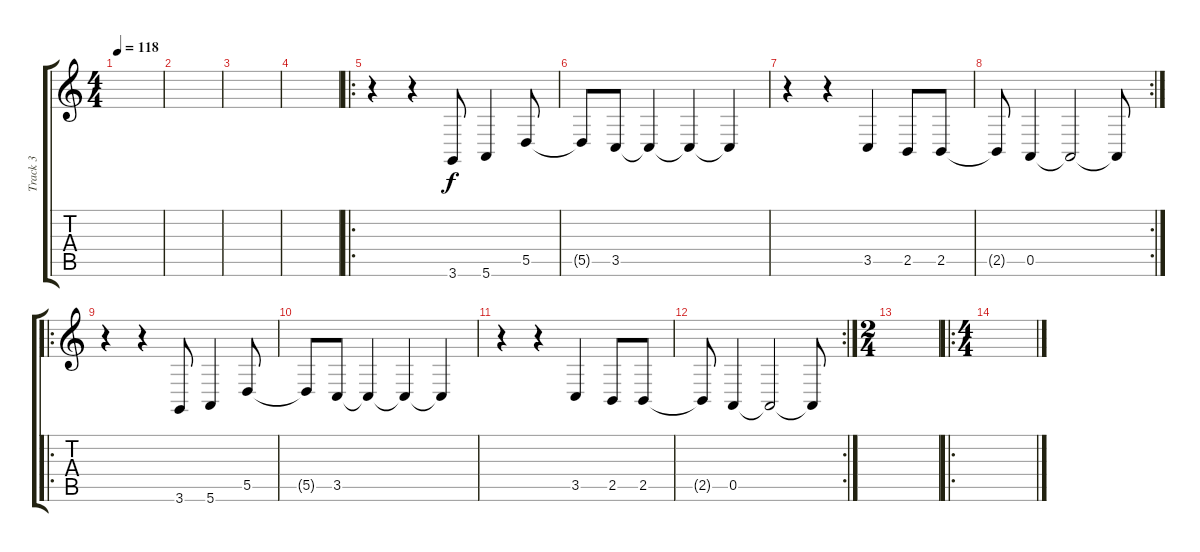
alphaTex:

\track ("Track 3" "Track 3") {instrument lead1square}
\staff {score tabs}
\tuning (E4 B3 G3 D3 A2 E2) {hide}
\ts (4 4)
\tempo 118
\clef g2
\ks c
|
|
|
|
\ro
r.4 r.4 3.6.8 5.6.4 5.5.8 |
5.5{t}.8 3.5.8 3.5{t}.4 3.5{t}.4 3.5{t}.4 |
r.4 r.4 3.5.4 2.5.8 2.5.8 |
\rc 2
2.5{t}.8 0.5.4 0.5{t}.2 0.5{t}.8 |
\ro
r.4 r.4 3.6.8 5.6.4 5.5.8 |
5.5{t}.8 3.5.8 3.5{t}.4 3.5{t}.4 3.5{t}.4 |
r.4 r.4 3.5.4 2.5.8 2.5.8 |
\rc 2
2.5{t}.8 0.5.4 0.5{t}.2 0.5{t}.8 |
\ts (2 4)
|
\ro
\ts (4 4)
